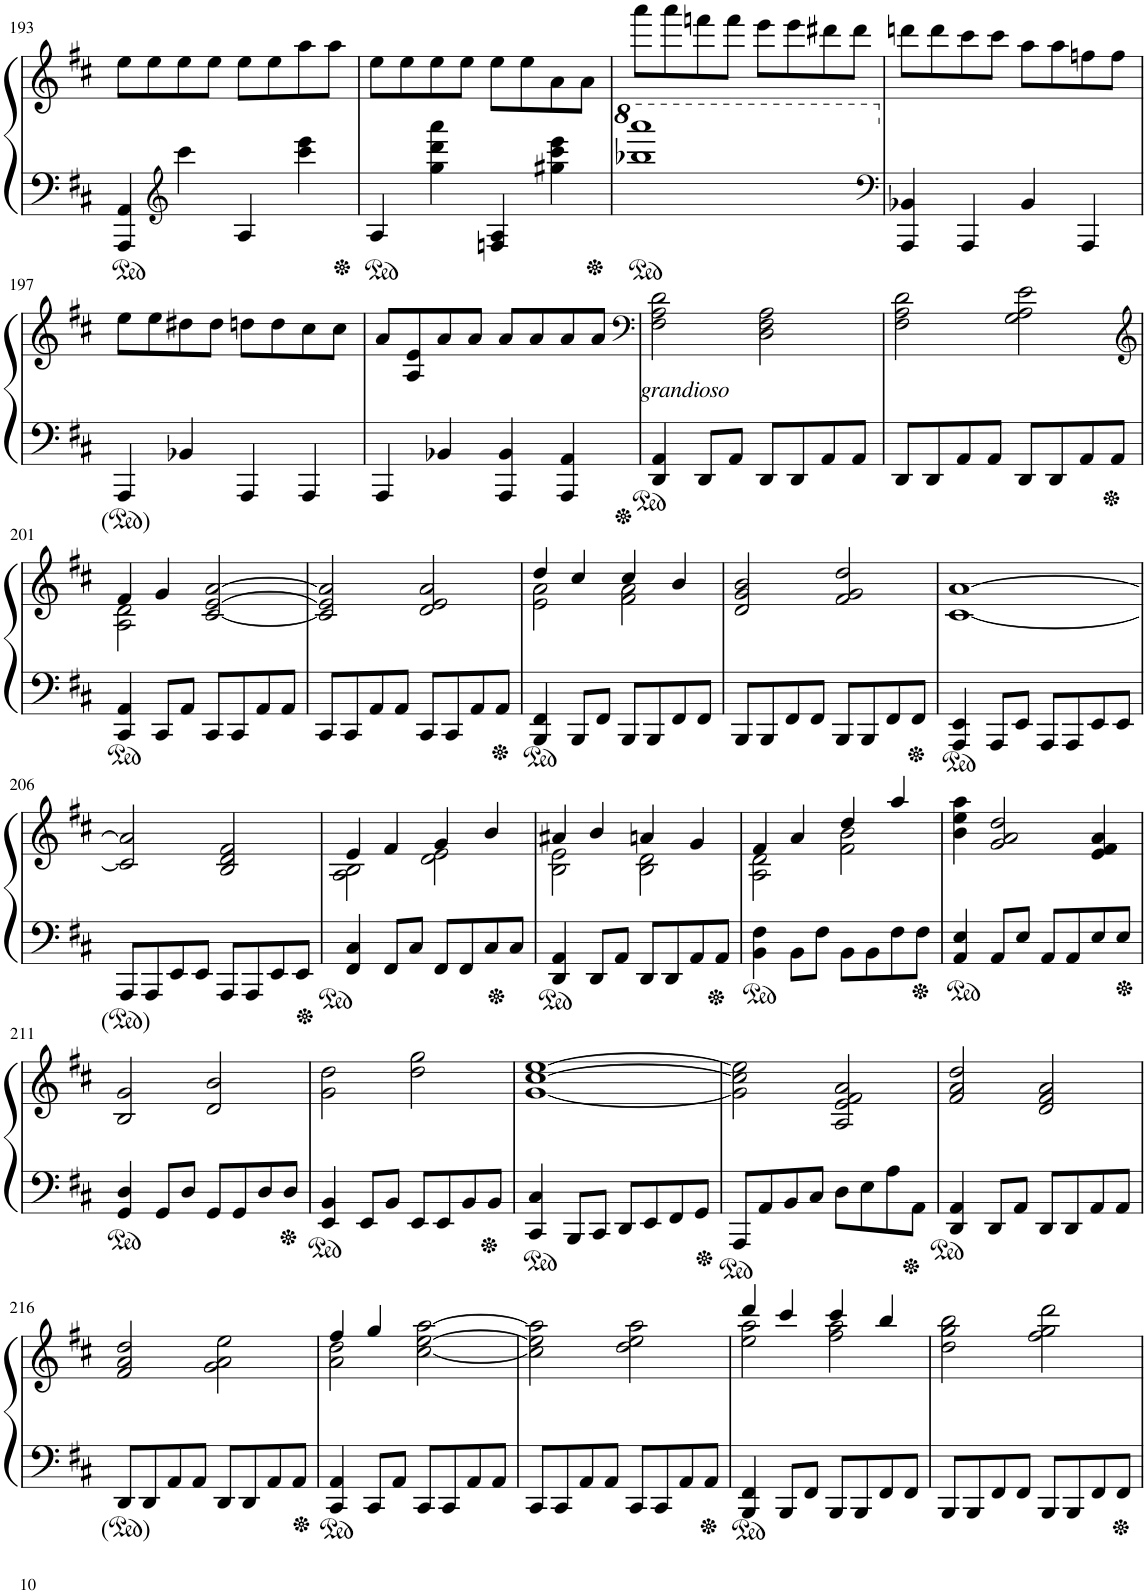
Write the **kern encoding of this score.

**kern	**kern
*part1	*part1
*staff2	*staff1
*I"ピアノ	*
!!LO:PB:g=z
*clefF4	*clefG2
*k[f#c#]	*k[f#c#]
*M2/2	*M2/2
*met(c|)	*met(c|)
=193	=193
4AAA/ 4AA/	8ee\L
.	8ee\
*clefG2	*
4ccc#\	8ee\
.	8ee\J
4A/	8ee\L
.	8ee\
4ccc#\ 4eee\	8aa\
.	8aa\J
=194	=194
4A/	8ee\L
.	8ee\
4gg\ 4ddd\ 4aaa\	8ee\
.	8ee\J
4Fn/ 4A/	8ee\L
.	8ee\
4gg#X\ 4ccc#\ 4eee\	8a\
.	8a\J
=195	=195
*8va	*
1bbb-X 1aaaa	8aaa\L
.	8aaa\
.	8fffn\
.	8fff\J
.	8eee\L
.	8eee\
.	8ddd#X\
.	8ddd#\J
=196	=196
*clefF4	*
*X8va	*
*	*ped
4AAA/ 4BB-X/	8dddn\L
.	8ddd\
4AAA/	8ccc#\
.	8ccc#\J
4BB-/	8aa\L
.	8aa\
4AAA/	8ffn\
.	8ff\J
!!LO:LB:g=z
=197	=197
4AAA/	8ee\L
.	8ee\
4BB-X/	8dd#X\
.	8dd#\J
4AAA/	8ddn\L
.	8dd\
4AAA/	8cc#\
.	8cc#\J
=198	=198
4AAA/	8a/L
.	8A/ 8e/
4BB-X/	8a/
.	8a/J
4AAA/ 4BB-/	8a/L
.	8a/
4AAA/ 4AA/	8a/
.	8a/J
=199	=199
*	*clefF4
*Xped	*
!	!LO:TX:b:i:t=grandioso
4DD/ 4AA/	2F#\ 2A\ 2d\
8DD/L	.
8AA/J	.
8DD/L	2D\ 2F#\ 2A\
8DD/	.
8AA/	.
8AA/J	.
=200	=200
8DD/L	2F#\ 2A\ 2d\
8DD/	.
8AA/	.
8AA/J	.
8DD/L	2G\ 2A\ 2e\
8DD/	.
8AA/	.
8AA/J	.
!!LO:LB:g=z
=201	=201
*	*clefG2
*	*^
4CC#/ 4AA/	4f#/	2A\ 2d\
8CC#/L	4g/	.
8AA/J	.	.
8CC#/L	[<2c#/ [>2e/ [2a/	2ryy
8CC#/	.	.
8AA/	.	.
8AA/J	.	.
*	*v	*v
=202	=202
8CC#/L	2c#/] 2e/] 2a/]
8CC#/	.
8AA/	.
8AA/J	.
8CC#/L	2d/ 2e/ 2a/
8CC#/	.
8AA/	.
8AA/J	.
=203	=203
*	*^
4BBB/ 4FF#/	4dd/	2e\ 2a\
8BBB/L	4cc#/	.
8FF#/J	.	.
8BBB/L	4cc#/	2f#\ 2a\
8BBB/	.	.
8FF#/	4b/	.
8FF#/J	.	.
*	*v	*v
=204	=204
8BBB/L	2d/ 2g/ 2b/
8BBB/	.
8FF#/	.
8FF#/J	.
8BBB/L	2f#/ 2g/ 2dd/
8BBB/	.
8FF#/	.
8FF#/J	.
=205	=205
4AAA/ 4EE/	[1c# [1a
8AAA/L	.
8EE/J	.
8AAA/L	.
8AAA/	.
8EE/	.
8EE/J	.
!!LO:LB:g=z
=206	=206
8AAA/L	2c#/] 2a/]
8AAA/	.
8EE/	.
8EE/J	.
8AAA/L	2B/ 2d/ 2f#/
8AAA/	.
8EE/	.
8EE/J	.
=207	=207
*	*^
4FF#/ 4C#/	4e/	2A\ 2B\
8FF#/L	4f#/	.
8C#/J	.	.
8FF#/L	4g/	2d\ 2e\
8FF#/	.	.
8C#/	4b/	.
8C#/J	.	.
=208	=208	=208
4DD/ 4AA/	4a#X/	2B\ 2e\
8DD/L	4b/	.
8AA/J	.	.
8DD/L	4an/	2B\ 2d\
8DD/	.	.
8AA/	4g/	.
8AA/J	.	.
=209	=209	=209
4BB\ 4F#\	4f#/	2A\ 2d\
8BB\L	4a/	.
8F#\J	.	.
8BB\L	4dd/	2f#\ 2b\
8BB\	.	.
8F#\	4aa/	.
8F#\J	.	.
*	*v	*v
=210	=210
4AA/ 4E/	4b\ 4ee\ 4aa\
8AA/L	2g/ 2a/ 2dd/
8E/J	.
8AA/L	.
8AA/	.
8E/	4e/ 4f#/ 4a/
8E/J	.
!!LO:LB:g=z
=211	=211
4GG/ 4D/	2B/ 2g/
8GG/L	.
8D/J	.
8GG/L	2d/ 2b/
8GG/	.
8D/	.
8D/J	.
=212	=212
4EE/ 4BB/	2g\ 2dd\
8EE/L	.
8BB/J	.
8EE/L	2dd\ 2gg\
8EE/	.
8BB/	.
8BB/J	.
=213	=213
4CC#/ 4C#/	[1g [1cc# [1ee
8BBB/L	.
8CC#/J	.
8DD/L	.
8EE/	.
8FF#/	.
8GG/J	.
=214	=214
8AAA/L	2g\] 2cc#\] 2ee\]
8AA/	.
8BB/	.
8C#/J	.
8D\L	2A/ 2e/ 2f#/ 2a/
8E\	.
8A\	.
8AA\J	.
=215	=215
4DD/ 4AA/	2f#/ 2a/ 2dd/
8DD/L	.
8AA/J	.
8DD/L	2d/ 2f#/ 2a/
8DD/	.
8AA/	.
8AA/J	.
!!LO:LB:g=z
=216	=216
8DD/L	2f#/ 2a/ 2dd/
8DD/	.
8AA/	.
8AA/J	.
8DD/L	2g\ 2a\ 2ee\
8DD/	.
8AA/	.
8AA/J	.
=217	=217
*	*^
4CC#/ 4AA/	4ff#/	2a\ 2dd\
8CC#/L	4gg/	.
8AA/J	.	.
8CC#/L	[<2cc#\ [>2ee\ [>2aa\	2ryy
8CC#/	.	.
8AA/	.	.
8AA/J	.	.
*	*v	*v
=218	=218
8CC#/L	2cc#\] 2ee\] 2aa\]
8CC#/	.
8AA/	.
8AA/J	.
8CC#/L	2dd\ 2ee\ 2aa\
8CC#/	.
8AA/	.
8AA/J	.
=219	=219
*	*^
4BBB/ 4FF#/	4ddd/	2ee\ 2aa\
8BBB/L	4ccc#/	.
8FF#/J	.	.
8BBB/L	4ccc#/	2ff#\ 2aa\
8BBB/	.	.
8FF#/	4bb/	.
8FF#/J	.	.
*	*v	*v
=220	=220
8BBB/L	2dd\ 2gg\ 2bb\
8BBB/	.
8FF#/	.
8FF#/J	.
8BBB/L	2ff#\ 2gg\ 2ddd\
8BBB/	.
8FF#/	.
8FF#/J	.
=	=
*-	*-
